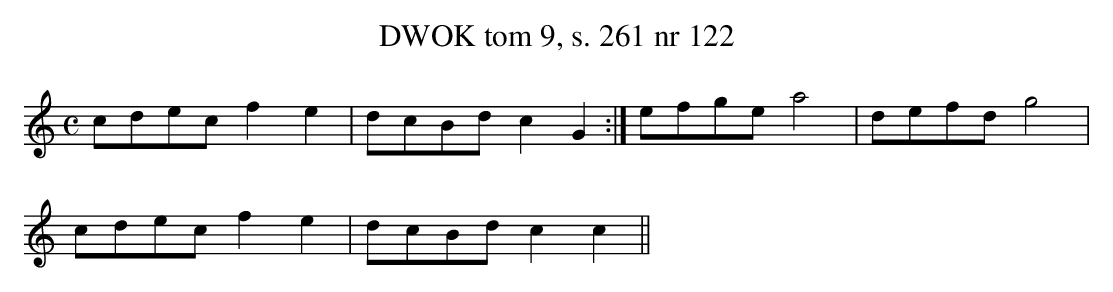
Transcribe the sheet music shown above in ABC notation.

X:1
T:DWOK tom 9, s. 261 nr 122
L:1/16
M:C
K:C
c2d2e2c2 f4e4|d2c2B2d2 c4G4:|e2f2g2e2 a8|d2e2f2d2 g8|
c2d2e2c2 f4e4|d2c2B2d2 c4c4||
